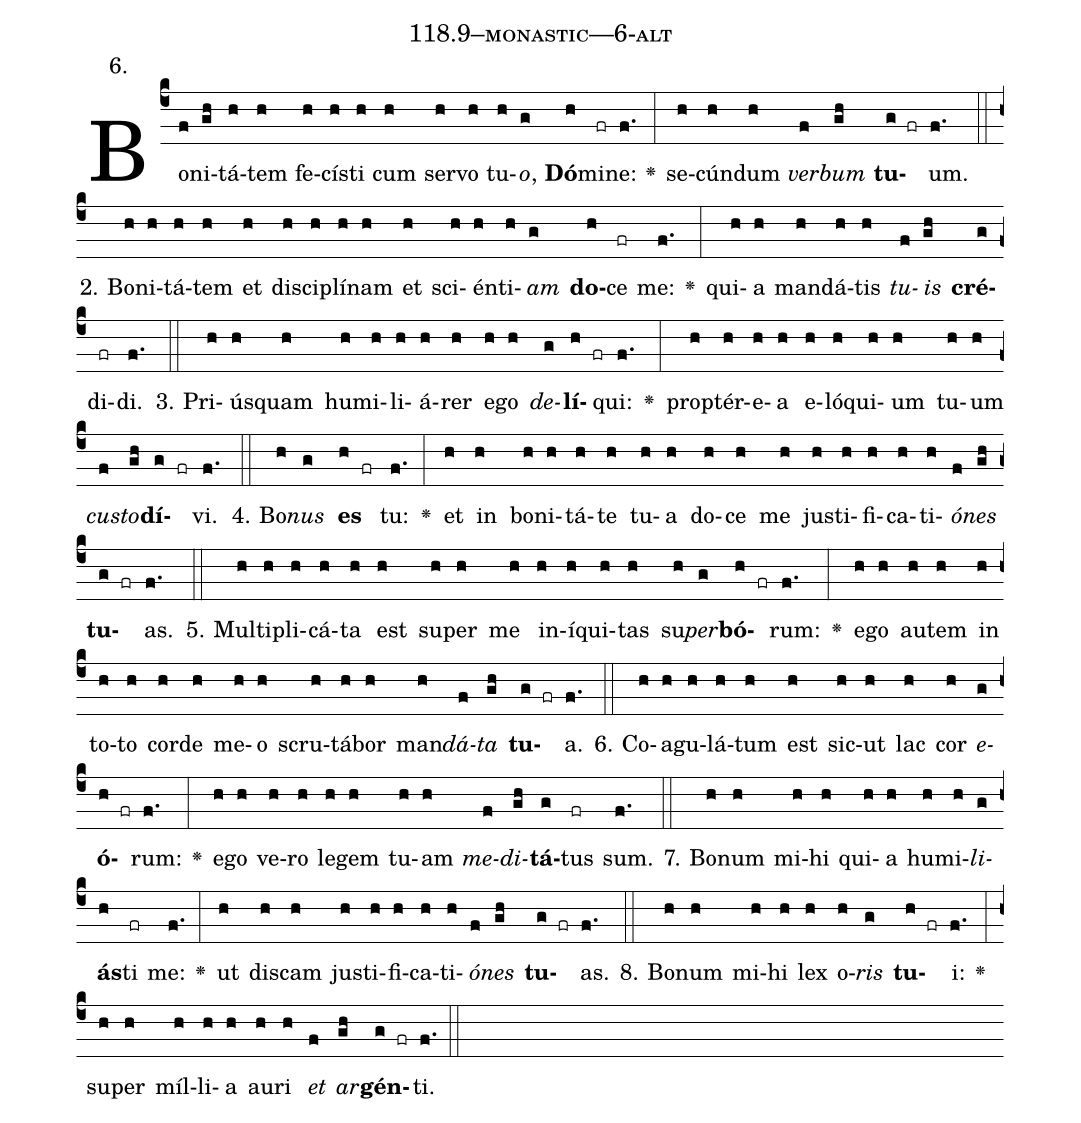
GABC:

name: 118.9--monastic---6-alt;
annotation: 6.;
%%
(c4)Bo(f)ni(gh)tá(h)tem(h) fe(h)cís(h)ti(h) cum(h) ser(h)vo(h) tu(h)<i>o</i>,(g) <b>Dó</b>(h)mi(fr)ne:(f.) <v>\greheightstar</v>(:) se(h)cún(h)dum(h) <i>ver</i>(f)<i>bum</i>(gh) <b>tu</b>(g fr)um.(f.) (::)
2. Bo(h)ni(h)tá(h)tem(h) et(h) di(h)sci(h)plí(h)nam(h) et(h) sci(h)én(h)ti(h)<i>am</i>(g) <b>do</b>(h)ce(fr) me:(f.) <v>\greheightstar</v>(:) qui(h)a(h) man(h)dá(h)tis(h) <i>tu</i>(f)<i>is</i>(gh) <b>cré</b>(g)di(fr)di.(f.) (::)
3. Pri(h)ús(h)quam(h) hu(h)mi(h)li(h)á(h)rer(h) e(h)go(h) <i>de</i>(g)<b>lí</b>(h fr)qui:(f.) <v>\greheightstar</v>(:) prop(h)tér(h)e(h)a(h) e(h)ló(h)qui(h)um(h) tu(h)um(h) <i>cus</i>(f)<i>to</i>(gh)<b>dí</b>(g fr)vi.(f.) (::)
4. Bo(h)<i>nus</i>(g) <b>es</b>(h fr) tu:(f.) <v>\greheightstar</v>(:) et(h) in(h) bo(h)ni(h)tá(h)te(h) tu(h)a(h) do(h)ce(h) me(h) jus(h)ti(h)fi(h)ca(h)ti(h)<i>ó</i>(f)<i>nes</i>(gh) <b>tu</b>(g fr)as.(f.) (::)
5. Mul(h)ti(h)pli(h)cá(h)ta(h) est(h) su(h)per(h) me(h) in(h)í(h)qui(h)tas(h) su(h)<i>per</i>(g)<b>bó</b>(h fr)rum:(f.) <v>\greheightstar</v>(:) e(h)go(h) au(h)tem(h) in(h) to(h)to(h) cor(h)de(h) me(h)o(h) scru(h)tá(h)bor(h) man(h)<i>dá</i>(f)<i>ta</i>(gh) <b>tu</b>(g fr)a.(f.) (::)
6. Co(h)a(h)gu(h)lá(h)tum(h) est(h) sic(h)ut(h) lac(h) cor(h) <i>e</i>(g)<b>ó</b>(h fr)rum:(f.) <v>\greheightstar</v>(:) e(h)go(h) ve(h)ro(h) le(h)gem(h) tu(h)am(h) <i>me</i>(f)<i>di</i>(gh)<b>tá</b>(g)tus(fr) sum.(f.) (::)
7. Bo(h)num(h) mi(h)hi(h) qui(h)a(h) hu(h)mi(h)<i>li</i>(g)<b>ás</b>(h)ti(fr) me:(f.) <v>\greheightstar</v>(:) ut(h) dis(h)cam(h) jus(h)ti(h)fi(h)ca(h)ti(h)<i>ó</i>(f)<i>nes</i>(gh) <b>tu</b>(g fr)as.(f.) (::)
8. Bo(h)num(h) mi(h)hi(h) lex(h) o(h)<i>ris</i>(g) <b>tu</b>(h fr)i:(f.) <v>\greheightstar</v>(:) su(h)per(h) míl(h)li(h)a(h) au(h)ri(h) <i>et</i>(f) <i>ar</i>(gh)<b>gén</b>(g fr)ti.(f.) (::)
